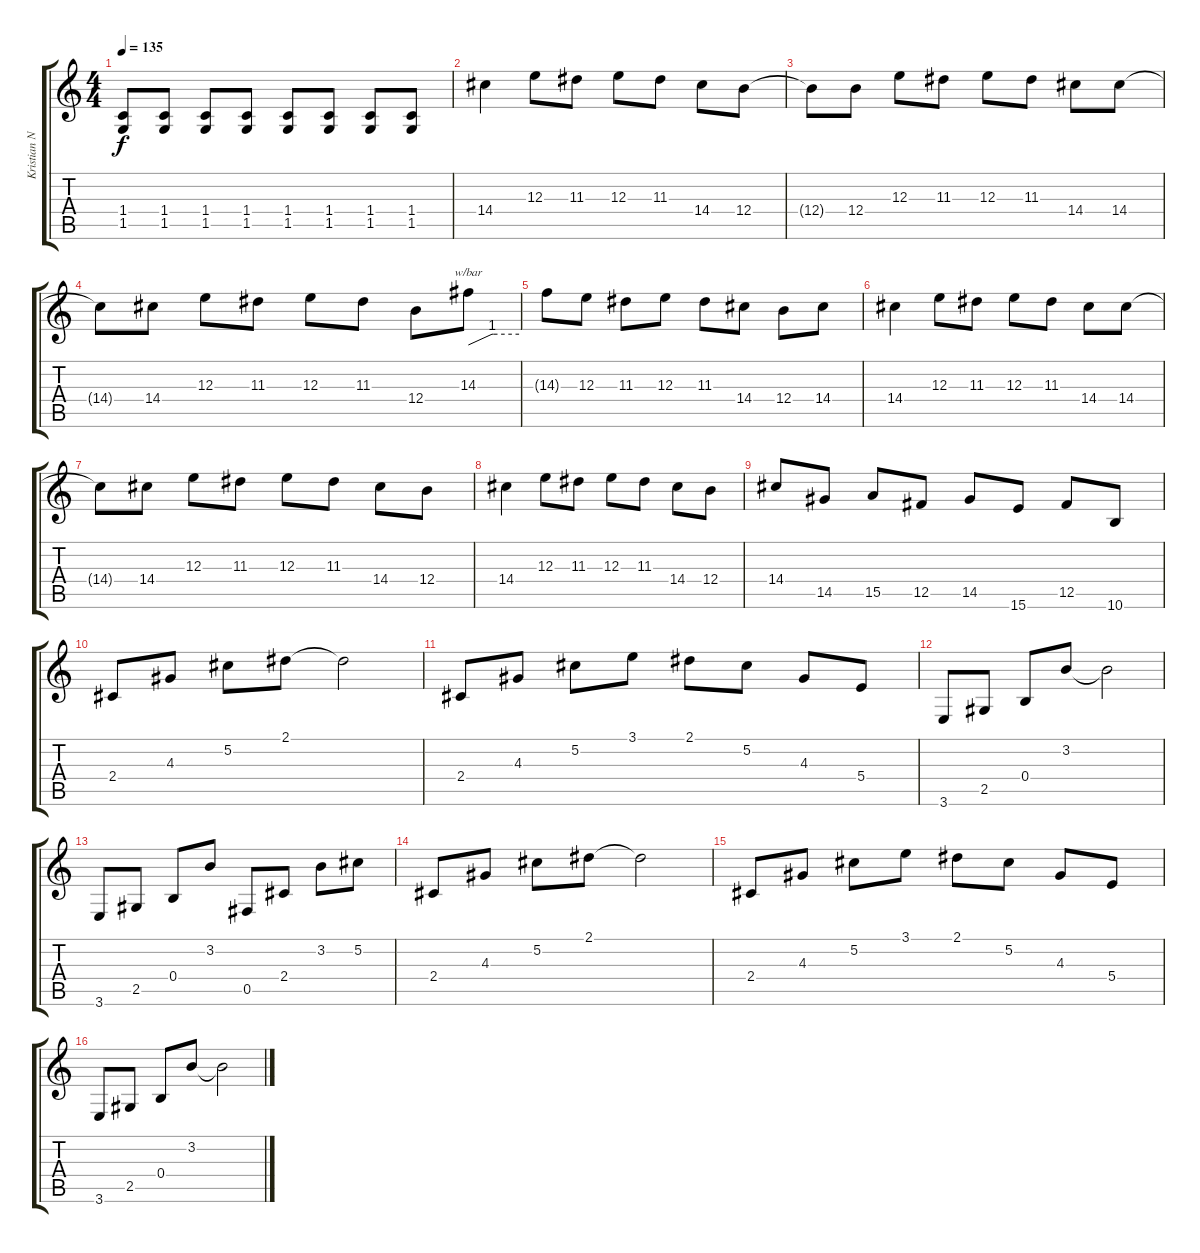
\track ("Kristian Niemann" "Kristian N") {instrument distortionguitar}
\staff {score tabs}
\tuning (Db4 Ab3 E3 B2 Gb2 Db2) {hide}
\ts (4 4)
\tempo 135
\clef g2
\ks c
(1.4 1.5).8{dy f} (1.4 1.5).8 (1.4 1.5).8 (1.4 1.5).8 (1.4 1.5).8 (1.4 1.5).8 (1.4 1.5).8 (1.4 1.5).8 |
14.4.4 12.3.8 11.3.8 12.3.8 11.3.8 14.4.8 12.4.8 |
12.4{t}.8 12.4.8 12.3.8 11.3.8 12.3.8 11.3.8 14.4.8 14.4.8 |
14.4{t}.8 14.4.8 12.3.8 11.3.8 12.3.8 11.3.8 12.4.8 14.3.8{tbe (custom default 0 0 28 4 30 4 60 4)} |
14.3{t}.8 12.3.8 11.3.8 12.3.8 11.3.8 14.4.8 12.4.8 14.4.8 |
14.4.4 12.3.8 11.3.8 12.3.8 11.3.8 14.4.8 14.4.8 |
14.4{t}.8 14.4.8 12.3.8 11.3.8 12.3.8 11.3.8 14.4.8 12.4.8 |
14.4.4 12.3.8 11.3.8 12.3.8 11.3.8 14.4.8 12.4.8 |
14.4.8 14.5.8 15.5.8 12.5.8 14.5.8 15.6.8 12.5.8 10.6.8 |
2.4.8{instrument electricguitarclean} 4.3.8 5.2.8 2.1.8 2.1{t}.2 |
2.4.8 4.3.8 5.2.8 3.1.8 2.1.8 5.2.8 4.3.8 5.4.8 |
3.6.8 2.5.8 0.4.8 3.2.8 3.2{t}.2 |
3.6.8 2.5.8 0.4.8 3.2.8 0.5.8 2.4.8 3.2.8 5.2.8 |
2.4.8 4.3.8 5.2.8 2.1.8 2.1{t}.2 |
2.4.8 4.3.8 5.2.8 3.1.8 2.1.8 5.2.8 4.3.8 5.4.8 |
3.6.8 2.5.8 0.4.8 3.2.8 3.2{t}.2
